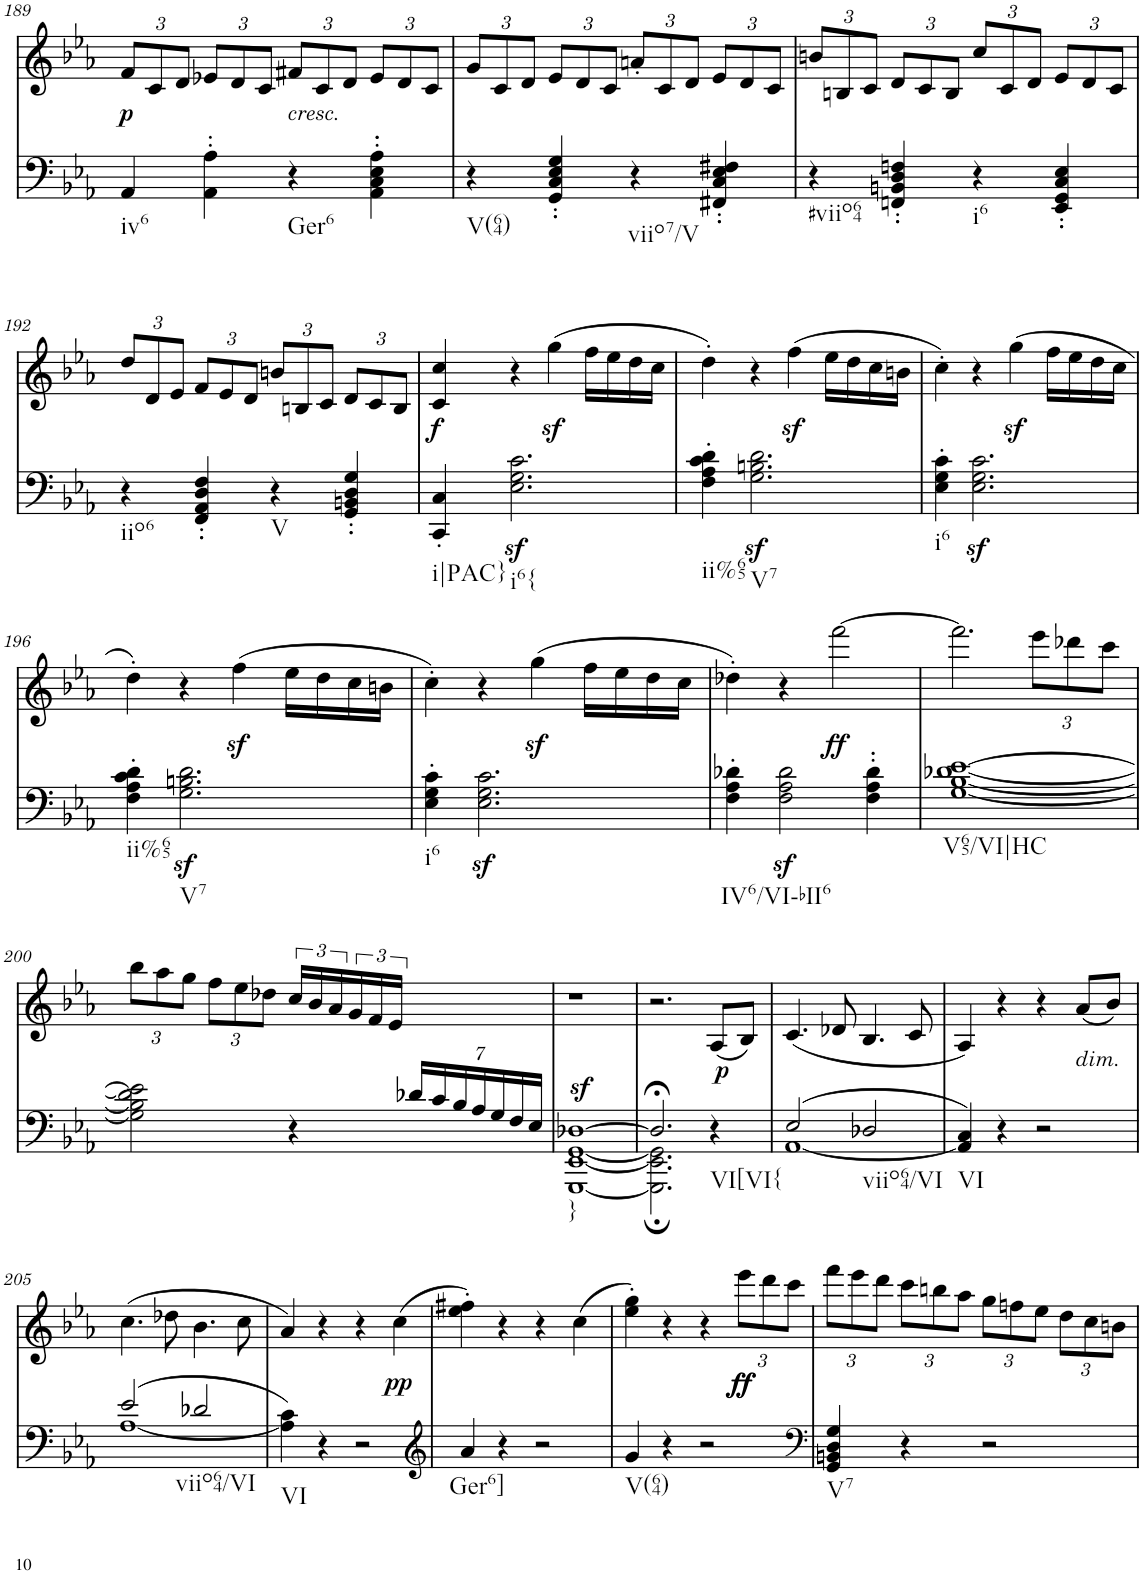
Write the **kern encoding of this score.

**kern	**dynam	**kern	**text	**dynam
*part2	*part2	*part1	*part1	*part1
*staff2	*staff2	*staff1	*staff1	*staff1
*I"piano	*	*I"piano	*	*
*I'Pno	*	*I'Pno	*	*
!!LO:PB:g=z
*clefF4	*	*clefG2	*	*
*k[b-e-a-]	*	*k[b-e-a-]	*	*
*c:	*	*c:	*	*
*M2/2	*	*M2/2	*	*
*met(c|)	*	*met(c|)	*	*
*	*	*Xbrackettup	*	*
=189	=189	=189	=189	=189
!LO:TX:b:t=iv6	!	!	!	!
!	!	!	!LO:LY:b	!LO:DY:b
4AA-/	.	12f/L	p	p
.	.	12c/	.	.
.	.	12d/J	.	.
4AA-\' 4A-\'	.	12e-X/L	.	.
.	.	12d/	.	.
.	.	12c/J	.	.
!	!	!LO:TX:b:i:t=cresc.	!	!
!LO:TX:b:t=Ger6	!	!	!	!
!	!	!	!LO:LY:b	!
4r	.	12f#X/L	<	.
.	.	12c/	.	.
.	.	12d/J	.	.
4AA-\' 4C\' 4E-\' 4A-\'	.	12e-/L	.	.
.	.	12d/	.	.
.	.	12c/J	.	.
=190	=190	=190	=190	=190
!LO:TX:b:t=V(64)	!	!	!	!
4r	.	12g/L	.	.
.	.	12c/	.	.
.	.	12d/J	.	.
4GG/' 4C/' 4E-/' 4G/'	.	12e-/L	.	.
.	.	12d/	.	.
.	.	12c/J	.	.
!LO:TX:b:t=viio7/V	!	!	!	!
4r	.	12an'/L	.	.
.	.	12c/	.	.
.	.	12d/J	.	.
4FF#X/' 4C/' 4E-/' 4F#X/'	.	12e-/L	.	.
.	.	12d/	.	.
.	.	12c/J	.	.
=191	=191	=191	=191	=191
!LO:TX:b:t=#viio64	!	!	!	!
4r	.	12bn/L	.	.
.	.	12Bn/	.	.
.	.	12c/J	.	.
4FFn/' 4BBn/' 4D/' 4Fn/'	.	12d/L	.	.
.	.	12c/	.	.
.	.	12B/J	.	.
!LO:TX:b:t=i6	!	!	!	!
4r	.	12cc/L	.	.
.	.	12c/	.	.
.	.	12d/J	.	.
4EE-/' 4GG/' 4C/' 4E-/'	.	12e-/L	.	.
.	.	12d/	.	.
.	.	12c/J	.	.
!!LO:LB:g=z
=192	=192	=192	=192	=192
!LO:TX:b:t=iio6	!	!	!	!
4r	.	12dd/L	.	.
.	.	12d/	.	.
.	.	12e-/J	.	.
4FF/' 4AA-/' 4D/' 4F/'	.	12f/L	.	.
.	.	12e-/	.	.
.	.	12d/J	.	.
!LO:TX:b:t=V	!	!	!	!
4r	.	12bn/L	.	.
.	.	12Bn/	.	.
.	.	12c/J	.	.
4GG/' 4BBn/' 4D/' 4G/'	.	12d/L	.	.
.	.	12c/	.	.
.	.	12B/J	.	.
=193	=193	=193	=193	=193
!LO:TX:b:t=i|PAC}	!	!	!	!
!	!	!	!LO:LY:b	!LO:DY:b
4CC/' 4C/'	.	4c/ 4cc/	f	f
!LO:TX:b:t=i6{	!	!	!	!
2.E-\z< 2.G\z< 2.c\z<	.	4r	.	.
.	.	(4ggz<\	.	.
.	.	16ff\LL	.	.
.	.	16ee-\	.	.
.	.	16dd\	.	.
.	.	16cc\JJ	.	.
=194	=194	=194	=194	=194
!LO:TX:b:t=ii%65	!	!	!	!
4F\' 4A-\' 4c\' 4d\'	.	4dd'\)	.	.
!LO:TX:b:t=V7	!	!	!	!
2.G\z< 2.Bn\z< 2.d\z<	.	4r	.	.
.	.	(4ffz<\	.	.
.	.	16ee-\LL	.	.
.	.	16dd\	.	.
.	.	16cc\	.	.
.	.	16bn\JJ	.	.
=195	=195	=195	=195	=195
!LO:TX:b:t=i6	!	!	!	!
4E-\' 4G\' 4c\'	.	4cc'\)	.	.
2.E-\z< 2.G\z< 2.c\z<	.	4r	.	.
.	.	(4ggz<\	.	.
.	.	16ff\LL	.	.
.	.	16ee-\	.	.
.	.	16dd\	.	.
.	.	16cc\JJ	.	.
!!LO:LB:g=z
=196	=196	=196	=196	=196
!LO:TX:b:t=ii%65	!	!	!	!
4F\' 4A-\' 4c\' 4d\'	.	4dd'\)	.	.
!LO:TX:b:t=V7	!	!	!	!
2.G\z< 2.Bn\z< 2.d\z<	.	4r	.	.
.	.	(4ffz<\	.	.
.	.	16ee-\LL	.	.
.	.	16dd\	.	.
.	.	16cc\	.	.
.	.	16bn\JJ	.	.
=197	=197	=197	=197	=197
!LO:TX:b:t=i6	!	!	!	!
4E-\' 4G\' 4c\'	.	4cc'\)	.	.
2.E-\z< 2.G\z< 2.c\z<	.	4r	.	.
.	.	(4ggz<\	.	.
.	.	16ff\LL	.	.
.	.	16ee-\	.	.
.	.	16dd\	.	.
.	.	16cc\JJ	.	.
=198	=198	=198	=198	=198
!LO:TX:b:t=IV6/VI-bII6	!	!	!	!
4F\' 4A-\' 4d-X\'	.	4dd-X'\)	.	.
2F\z< 2A-\z< 2d-\z<	.	4r	.	.
!	!	!	!LO:LY:b	!LO:DY:b
.	.	[2fff\	ff	ff
4F\' 4A-\' 4d-\'	.	.	.	.
=199	=199	=199	=199	=199
!LO:TX:b:t=V65/VI|HC	!	!	!	!
[1G [1B- [1d-X [1e-	.	2.fff\]	.	.
.	.	12eee-\L	.	.
.	.	12ddd-X\	.	.
.	.	12ccc\J	.	.
!!LO:LB:g=z
=200	=200	=200	=200	=200
2G\] 2B-\] 2d-\] 2e-\]	.	12bb-\L	.	.
.	.	12aa-\	.	.
.	.	12gg\J	.	.
.	.	12ff\L	.	.
.	.	12ee-\	.	.
.	.	12dd-X\J	.	.
*	*	*brackettup	*	*
4r	.	24cc/LL	.	.
.	.	24b-/	.	.
.	.	24a-/	.	.
.	.	24g/	.	.
.	.	24f/	.	.
.	.	24e-/JJ	.	.
*Xbrackettup	*	*	*	*
28d-X/LL	.	4ryy	.	.
28c/	.	.	.	.
28B-/	.	.	.	.
28A-/	.	.	.	.
28G/	.	.	.	.
28F/	.	.	.	.
28E-/JJ	.	.	.	.
=201	=201	=201	=201	=201
!LO:TX:b:t=}	!	!	!	!
[1GGGz> [1EE-z> [1GGz> [1D-Xz>	.	1r	.	.
=202	=202	=202	=202	=202
*^	*	*	*	*
2.D-;</]	2.GGG\]; 2.EE-\]; 2.GG\];	.	2.r	.	.
!LO:TX:b:t=VI[VI{	!	!	!	!	!
!	!	!LO:DY:a	!	!LO:LY:b	!
4r	4ryy	p	(8A-/L	p	.
.	.	.	8B-/J)	.	.
=203	=203	=203	=203	=203	=203
(2E-/	[1AA-	.	(4.c/	.	.
.	.	.	8d-X/	.	.
!LO:TX:b:t=viio64/VI	!	!	!	!	!
2D-X/	.	.	4.B-/	.	.
.	.	.	8c/	.	.
*v	*v	*	*	*	*
=204	=204	=204	=204	=204
!LO:TX:b:t=VI	!	!	!	!
!	!	!	!LO:LY:b	!
4AA-/] 4C/)	.	4A-/)	>	.
4r	.	4r	.	.
2r	.	4r	.	.
!	!	!LO:TX:b:i:t=dim.	!	!
.	.	(8a-/L	.	.
.	.	8b-/J)	.	.
!!LO:LB:g=z
=205	=205	=205	=205	=205
*^	*	*	*	*
(2e-/	[1A-	.	(4.cc\	.	.
.	.	.	8dd-X\	.	.
!LO:TX:b:t=viio64/VI	!	!	!	!	!
2d-X/	.	.	4.b-\	.	.
.	.	.	8cc\	.	.
*v	*v	*	*	*	*
=206	=206	=206	=206	=206
!LO:TX:b:t=VI	!	!	!	!
4A-\] 4c\)	.	4a-/)	.	.
4r	.	4r	.	.
2r	.	4r	.	.
!	!	!	!LO:LY:b	!LO:DY:b
.	.	(4cc\	pp	pp
=207	=207	=207	=207	=207
*clefG2	*	*	*	*
!LO:TX:b:t=Ger6]	!	!	!	!
4a-/	.	4ee-\' 4ff#X\')	.	.
4r	.	4r	.	.
2r	.	4r	.	.
.	.	(4cc\	.	.
=208	=208	=208	=208	=208
*	*	*^	*	*
!LO:TX:b:t=V(64)	!	!	!	!	!
4g/	.	4ee-\'> 4gg\'>)	2.ryy	.	.
4r	.	4r	.	.	.
2r	.	4r	.	.	.
*	*	*	*Xbrackettup	*	*
!	!	!	!	!LO:LY:b	!LO:DY:b
!	!	!	!	!	!LO:DY:n=1:b
.	.	4ryy	12eee-\L	ff	ff ff
.	.	.	12ddd\	.	.
.	.	.	12ccc\J	.	.
*	*	*v	*v	*	*
=209	=209	=209	=209	=209
*clefF4	*	*	*	*
*	*	*^	*	*
!LO:TX:b:t=V7	!	!	!	!	!
*	*	*v	*v	*	*
4GG/ 4BBn/ 4D/ 4G/	.	12fff\L	.	.
.	.	12eee-\	.	.
.	.	12ddd\J	.	.
4r	.	12ccc\L	.	.
.	.	12bbn\	.	.
.	.	12aa-\J	.	.
2r	.	12gg\L	.	.
.	.	12ffn\	.	.
.	.	12ee-\J	.	.
.	.	12dd\L	.	.
.	.	12cc\	.	.
.	.	12bn\J	.	.
=	=	=	=	=
*-	*-	*-	*-	*-
